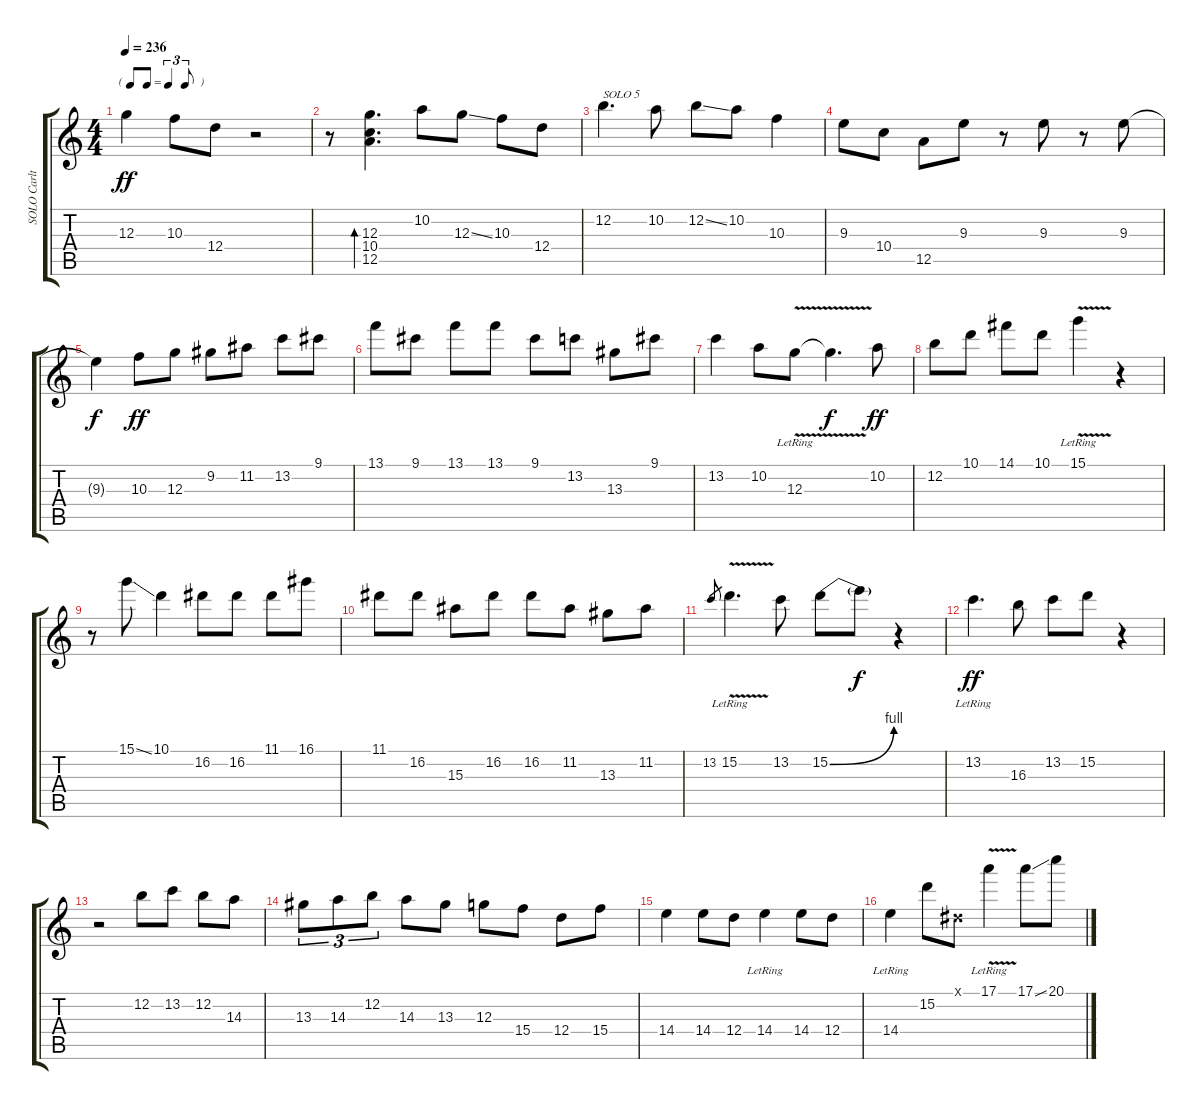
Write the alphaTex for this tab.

\track ("SOLO Carlton" "SOLO Carlt") {instrument acousticguitarnylon}
\staff {score tabs}
\tuning (E4 B3 G3 D3 A2 E2) {hide}
\ts (4 4)
\tf triplet8th
\tempo 236
\clef g2
\ks c
12.3.4{dy ff} 10.3.8 12.4.8 r.2 |
r.8 (12.3 10.4 12.5).4{d bd 120} 10.2.8 12.3{ss}.8 10.3.8 12.4.8 |
12.2.4{d txt "SOLO 5"} 10.2.8 12.2{ss}.8 10.2.8 10.3.4 |
9.3.8 10.4.8 12.5.8 9.3.8 r.8 9.3.8 r.8 9.3.8 |
9.3{t}.4{dy f} 10.3.8{dy ff} 12.3.8 9.2.8 11.2.8 13.2.8 9.1.8 |
13.1.8 9.1.8 13.1.8 13.1.8 9.1.8 13.2.8 13.3.8 9.1.8 |
13.2.4 10.2.8 12.3{v lr}.8 12.3{t}.4{d dy f} 10.2.8{dy ff} |
12.2.8 10.1.8 14.1.8 10.1.8 15.1{v lr}.4 r.4 |
r.8 15.1{ss}.8 10.1.4 16.2.8 16.2.8 11.1.8 16.1.8 |
11.1.8 16.2.8 15.3.8 16.2.8 16.2.8 11.2.8 13.3.8 11.2.8 |
13.2.8{gr} 15.2{v lr}.4{d} 13.2.8 15.2{be (bend 0 0 60 4)}.8 15.2{t}.8{dy f} r.4 |
13.2{lr}.4{d dy ff} 16.3.8 13.2.8 15.2.8 r.4 |
r.2 12.2.8 13.2.8 12.2.8 14.3.8 |
13.3.8{tu (3 2)} 14.3.8{tu (3 2)} 12.2.8{tu (3 2)} 14.3.8 13.3.8 12.3.8 15.4.8 12.4.8 15.4.8 |
14.4.4 14.4.8 12.4.8 14.4{lr}.4 14.4.8 12.4.8 |
14.4{lr}.4 15.2.8 -1.1{x}.8 17.1{v lr}.4 17.1{ss}.8 20.1.8
